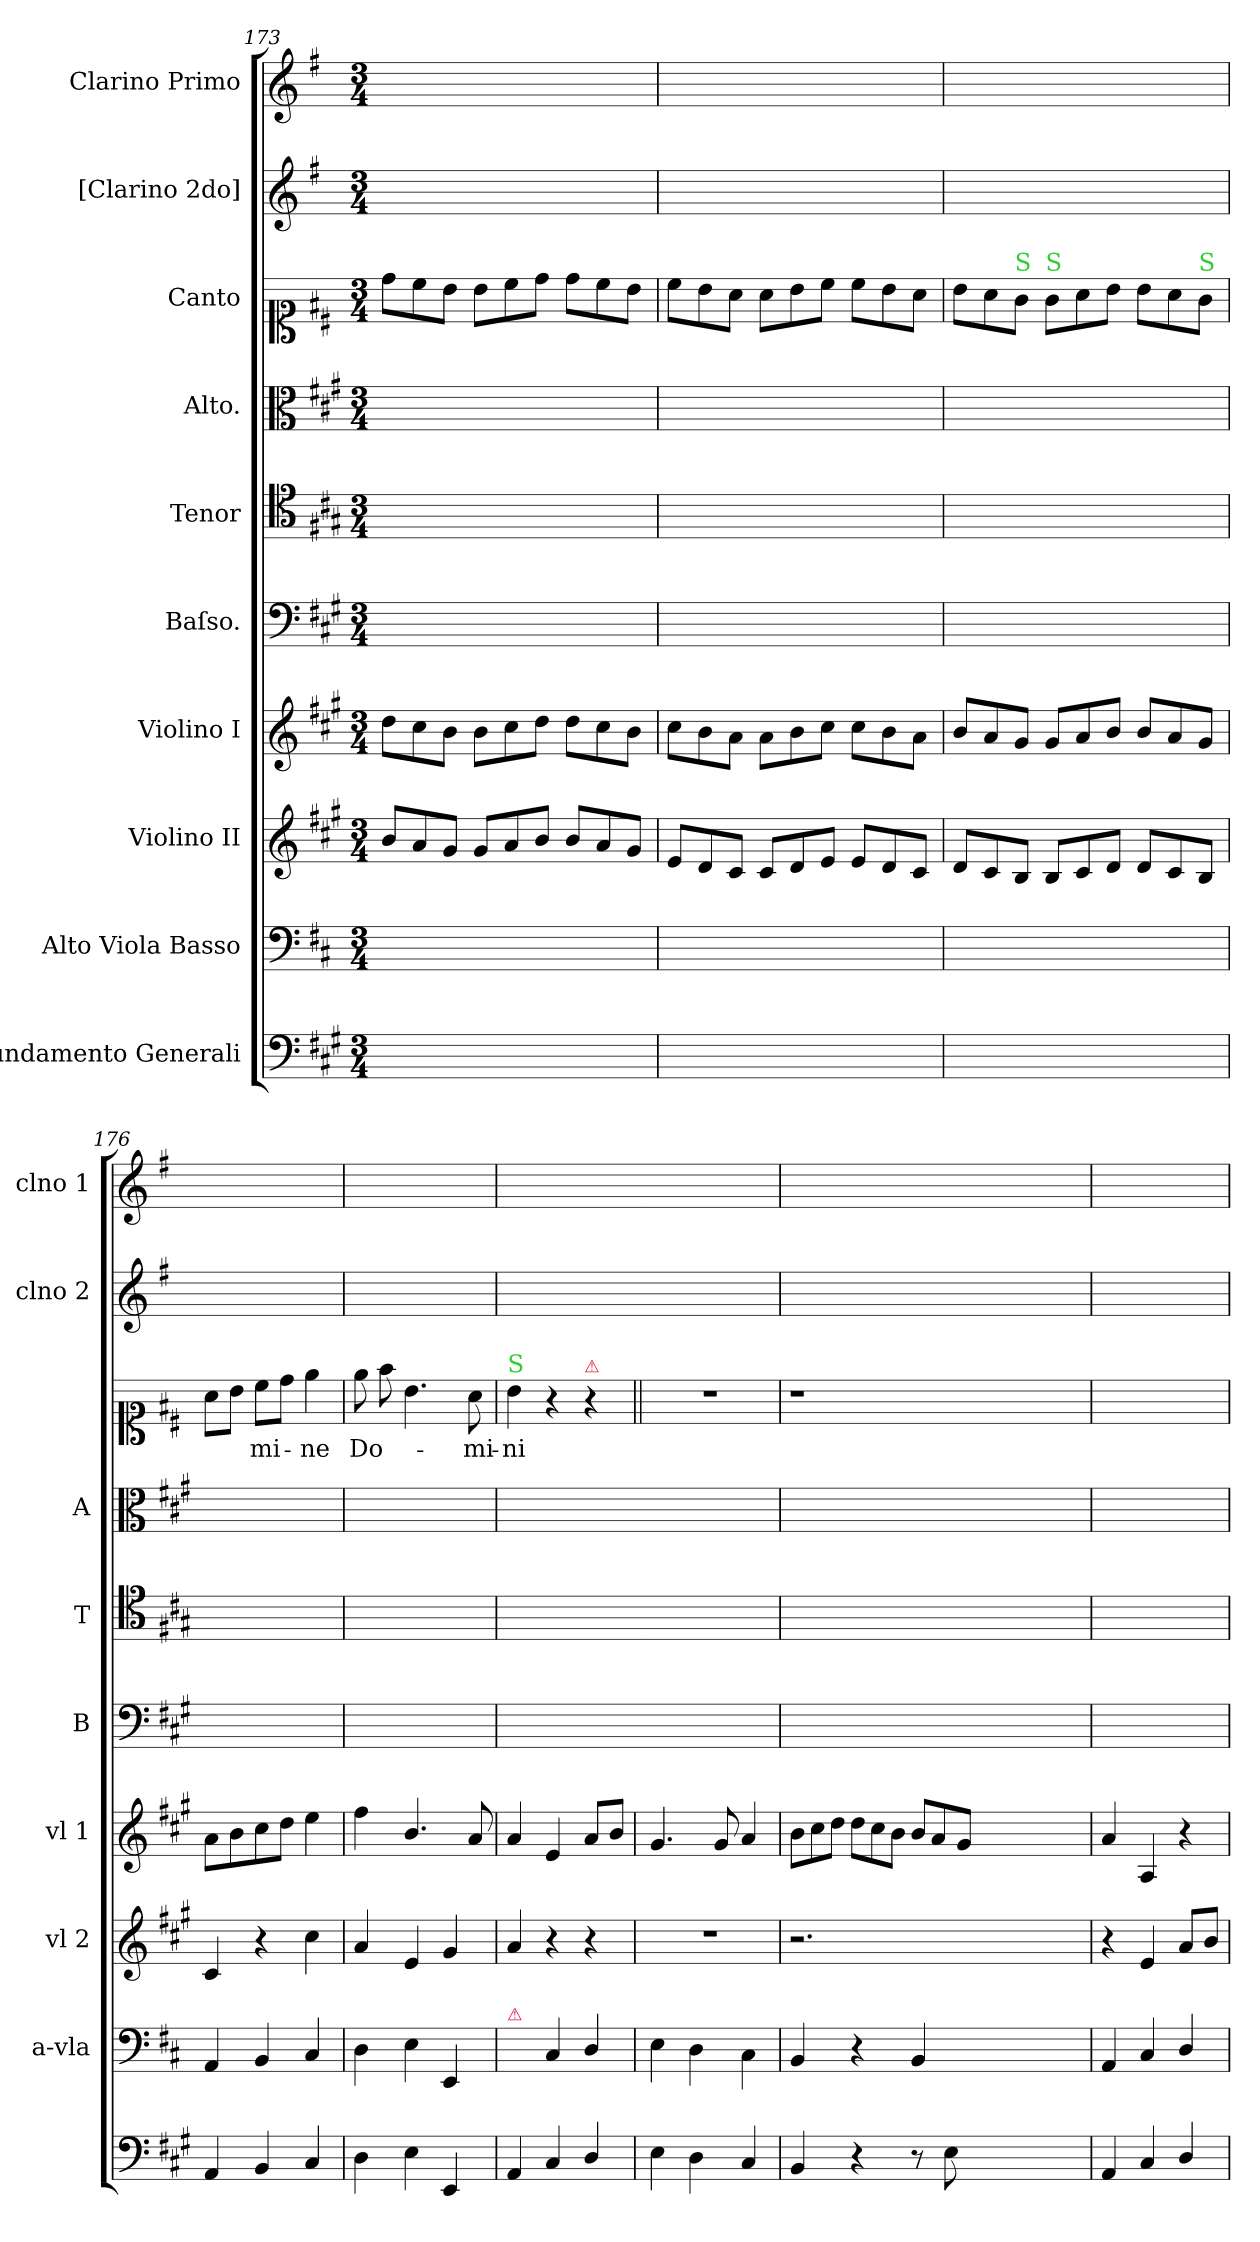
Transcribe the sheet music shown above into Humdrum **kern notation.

**kern	**kern	**kern	**kern	**dynam	**kern	**kern	**kern	**kern	**text	**kern	**kern
*part10	*part9	*part8	*part7	*part7	*part6	*part5	*part4	*part3	*part3	*part2	*part1
*staff10	*staff9	*staff8	*staff7	*staff7	*staff6	*staff5	*staff4	*staff3	*staff3	*staff2	*staff1
*I"Fundamento Generali	*I"Alto Viola Basso	*I"Violino II	*I"Violino I	*	*I"Baſso.	*I"Tenor	*I"Alto.	*I"Canto	*	*I"[Clarino 2do]	*I"Clarino Primo
*	*I'a-vla	*I'vl 2	*I'vl 1	*	*I'B	*I'T	*I'A	*	*	*I'clno 2	*I'clno 1
*clefF4	*clefF4	*clefG2	*clefG2	*	*clefF4	*clefC4	*clefC3	*clefC1	*	*clefG2	*clefG2
*	*	*	*	*	*	*	*	*	*	*ITrd-1c-2	*ITrd-1c-2
*k[f#c#g#]	*k[f#c#]	*k[f#c#g#]	*k[f#c#g#]	*	*k[f#c#g#]	*k[f#c#g#]	*k[f#c#g#]	*k[f#c#]	*	*k[f#c#g#]	*k[f#c#g#]
*M3/4	*M3/4	*M3/4	*M3/4	*	*M3/4	*M3/4	*M3/4	*M3/4	*	*M3/4	*M3/4
*	*	*Xtuplet	*Xtuplet	*	*	*	*	*Xtuplet	*	*	*
=173	=173	=173	=173	=173	=173	=173	=173	=173	=173	=173	=173
2.ryy	2.ryy	12b/L	12dd\L	.	2.ryy	2.ryy	2.ryy	12dd\L	.	2.ryy	2.ryy
.	.	12a/	12cc#\	.	.	.	.	12cc#\	.	.	.
.	.	12g#/J	12b\J	.	.	.	.	12b\J	.	.	.
.	.	12g#/L	12b\L	.	.	.	.	12b\L	.	.	.
.	.	12a/	12cc#\	.	.	.	.	12cc#\	.	.	.
.	.	12b/J	12dd\J	.	.	.	.	12dd\J	.	.	.
.	.	12b/L	12dd\L	.	.	.	.	12dd\L	.	.	.
.	.	12a/	12cc#\	.	.	.	.	12cc#\	.	.	.
.	.	12g#/J	12b\J	.	.	.	.	12b\J	.	.	.
=174	=174	=174	=174	=174	=174	=174	=174	=174	=174	=174	=174
2.ryy	2.ryy	12e/L	12cc#\L	.	2.ryy	2.ryy	2.ryy	12cc#\L	.	2.ryy	2.ryy
.	.	12d/	12b\	.	.	.	.	12b\	.	.	.
.	.	12c#/J	12a\J	.	.	.	.	12a\J	.	.	.
.	.	12c#/L	12a\L	.	.	.	.	12a\L	.	.	.
.	.	12d/	12b\	.	.	.	.	12b\	.	.	.
.	.	12e/J	12cc#\J	.	.	.	.	12cc#\J	.	.	.
.	.	12e/L	12cc#\L	.	.	.	.	12cc#\L	.	.	.
.	.	12d/	12b\	.	.	.	.	12b\	.	.	.
.	.	12c#/J	12a\J	.	.	.	.	12a\J	.	.	.
=175	=175	=175	=175	=175	=175	=175	=175	=175	=175	=175	=175
2.ryy	2.ryy	12d/L	12b/L	.	2.ryy	2.ryy	2.ryy	12b\L	.	2.ryy	2.ryy
.	.	12c#/	12a/	.	.	.	.	12a\	.	.	.
!	!	!	!	!	!	!	!	!LO:TX:a:color=limegreen:t=S	!	!	!
.	.	12B/J	12g#/J	.	.	.	.	12g\J	.	.	.
!	!	!	!	!	!	!	!	!LO:TX:a:color=limegreen:t=S	!	!	!
.	.	12B/L	12g#/L	.	.	.	.	12g\L	.	.	.
.	.	12c#/	12a/	.	.	.	.	12a\	.	.	.
.	.	12d/J	12b/J	.	.	.	.	12b\J	.	.	.
.	.	12d/L	12b/L	.	.	.	.	12b\L	.	.	.
.	.	12c#/	12a/	.	.	.	.	12a\	.	.	.
!	!	!	!	!	!	!	!	!LO:TX:a:color=limegreen:t=S	!	!	!
.	.	12B/J	12g#/J	.	.	.	.	12g\J	.	.	.
=176	=176	=176	=176	=176	=176	=176	=176	=176	=176	=176	=176
4AA/	4AA/	4c#/	8a\L	.	2.ryy	2.ryy	2.ryy	8a\L	.	2.ryy	2.ryy
.	.	.	8b\	.	.	.	.	8b\J	.	.	.
4BB/	4BB/	4r	8cc#\	.	.	.	.	8cc#\L	-mi-	.	.
.	.	.	8dd\J	.	.	.	.	8dd\J	.	.	.
4C#/	4C#/	4cc#\	4ee\	.	.	.	.	4ee\	-ne	.	.
=177	=177	=177	=177	=177	=177	=177	=177	=177	=177	=177	=177
4D\	4D\	4a/	4ff#\	.	2.ryy	2.ryy	2.ryy	8ee\	Do-	2.ryy	2.ryy
.	.	.	.	.	.	.	.	8ff#\	.	.	.
4E\	4E\	4e/	4.b/	.	.	.	.	4.b\	.	.	.
4EE/	4EE/	4g#/	.	.	.	.	.	.	.	.	.
.	.	.	8a/	.	.	.	.	8a\	-mi-	.	.
=178	=178	=178	=178	=178	=178	=178	=178	=178	=178	=178	=178
!	!	!	!	!	!	!	!	!LO:TX:a:color=limegreen:t=S	!	!	!
!	!LO:TX:a:color=crimson:t=⚠	!	!	!	!	!	!	!	!	!	!
!	!	!	!	!LO:DY:a	!	!	!	!	!	!	!
4AA/	4AA/yy	4a/	4a/	forte	2.ryy	2.ryy	2.ryy	4b\	-ni	2.ryy	2.ryy
4C#/	4C#/	4r	4e/	.	.	.	.	4r	.	.	.
!	!	!	!	!	!	!	!	!LO:TX:a:color=crimson:t=⚠	!	!	!
4D/	4D/	4r	8a/L	.	.	.	.	4r	.	.	.
.	.	.	8b/J	.	.	.	.	.	.	.	.
=179	=179	=179	=179	=179	=179	=179	=179	=179||	=179	=179	=179
4E\	4E\	2.r	4.g#/	.	2.ryy	2.ryy	2.ryy	2.r	.	2.ryy	2.ryy
4D\	4D\	.	.	.	.	.	.	.	.	.	.
.	.	.	8g#/	.	.	.	.	.	.	.	.
4C#/	4C#\	.	4a/	.	.	.	.	.	.	.	.
=180	=180	=180	=180	=180	=180	=180	=180	=180	=180	=180	=180
4BB/	4BB/	2.r	12b\L	.	2.ryy	2.ryy	2.ryy	4%9r	.	2.ryy	2.ryy
.	.	.	12cc#\	.	.	.	.	.	.	.	.
.	.	.	12dd\J	.	.	.	.	.	.	.	.
4r	4r	.	12dd\L	.	.	.	.	.	.	.	.
.	.	.	12cc#\	.	.	.	.	.	.	.	.
.	.	.	12b\J	.	.	.	.	.	.	.	.
8r	4BB/	.	12b/L	.	.	.	.	.	.	.	.
.	.	.	12a/	.	.	.	.	.	.	.	.
8E\	.	.	.	.	.	.	.	.	.	.	.
.	.	.	12g#/J	.	.	.	.	.	.	.	.
1.ryy	1.ryy	1.ryy	1.ryy	.	1.ryy	1.ryy	1.ryy	.	.	1.ryy	1.ryy
=181	=181	=181	=181	=181	=181	=181	=181	=181	=181	=181	=181
4AA/	4AA/	4r	4a/	.	2.ryy	2.ryy	2.ryy	2.ryy	.	2.ryy	2.ryy
4C#/	4C#/	4e/	4A/	.	.	.	.	.	.	.	.
4D/	4D/	8a/L	4r	.	.	.	.	.	.	.	.
.	.	8b/J	.	.	.	.	.	.	.	.	.
=	=	=	=	=	=	=	=	=	=	=	=
*-	*-	*-	*-	*-	*-	*-	*-	*-	*-	*-	*-
